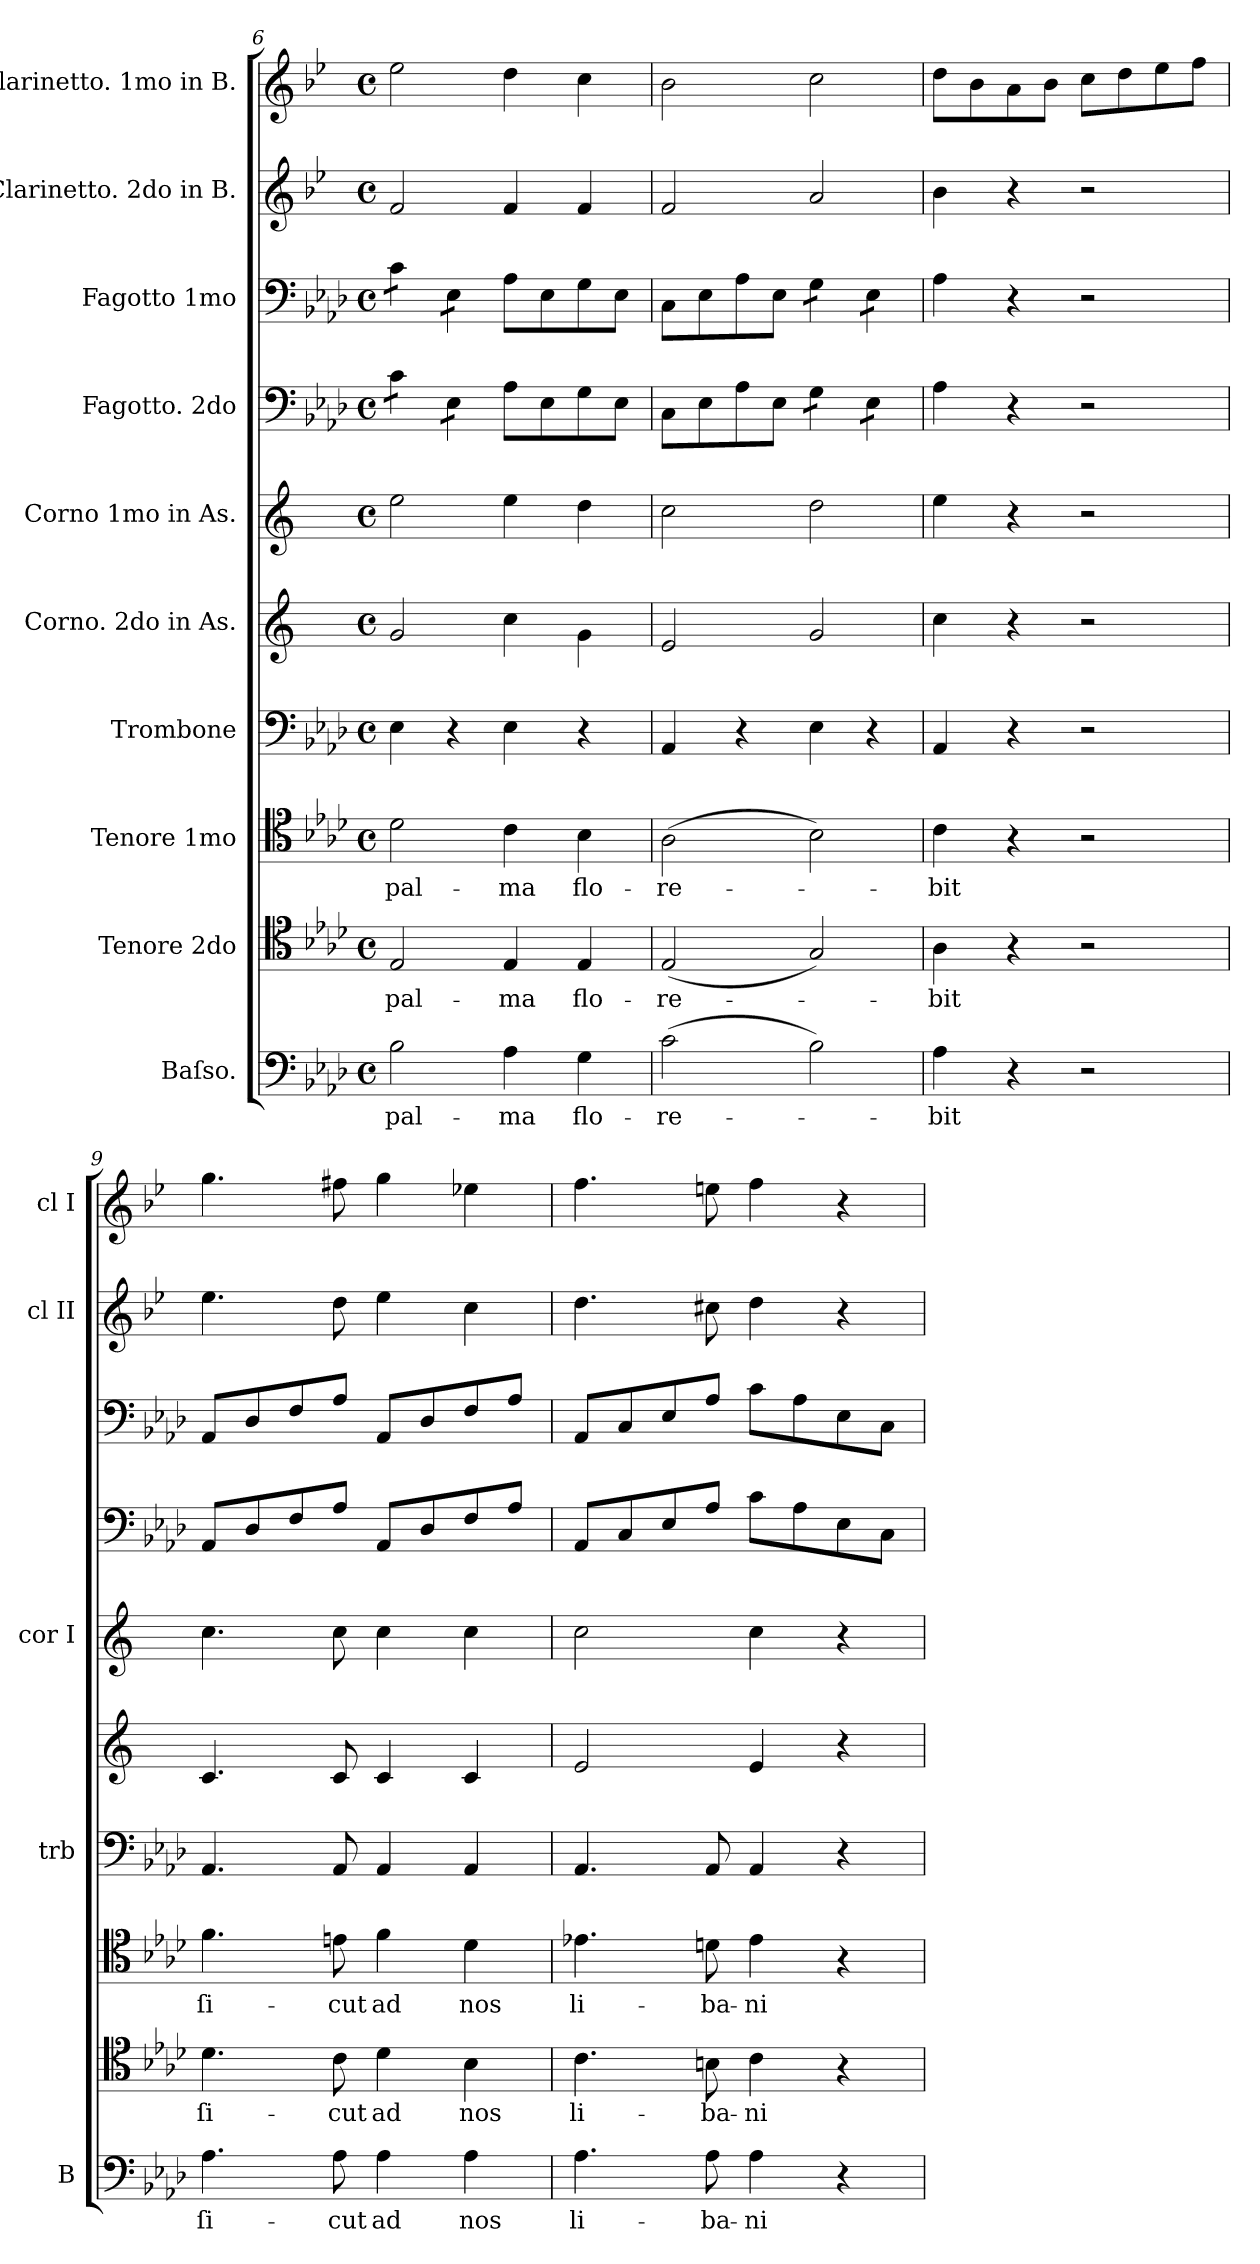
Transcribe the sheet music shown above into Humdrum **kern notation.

**kern	**text	**kern	**text	**kern	**text	**kern	**kern	**kern	**kern	**kern	**kern	**kern
*part10	*part10	*part9	*part9	*part8	*part8	*part7	*part6	*part5	*part4	*part3	*part2	*part1
*staff10	*staff10	*staff9	*staff9	*staff8	*staff8	*staff7	*staff6	*staff5	*staff4	*staff3	*staff2	*staff1
*I"Baſso.	*	*I"Tenore 2do	*	*I"Tenore 1mo	*	*I"Trombone	*I"Corno. 2do in As.	*I"Corno 1mo in As.	*I"Fagotto. 2do	*I"Fagotto 1mo	*I"Clarinetto. 2do in B.	*I"Clarinetto. 1mo in B.
*I'B	*	*	*	*	*	*I'trb	*	*I'cor I	*	*	*I'cl II	*I'cl I
*clefF4	*	*clefC4	*	*clefC4	*	*clefF4	*clefG2	*clefG2	*clefF4	*clefF4	*clefG2	*clefG2
*	*	*	*	*	*	*	*ITrd2c4	*ITrd2c4	*	*	*ITrd1c2	*ITrd1c2
*k[b-e-a-d-]	*	*k[b-e-a-d-]	*	*k[b-e-a-d-]	*	*k[b-e-a-d-]	*k[b-e-a-d-]	*k[b-e-a-d-]	*k[b-e-a-d-]	*k[b-e-a-d-]	*k[b-e-a-d-]	*k[b-e-a-d-]
*A-:	*	*A-:	*	*A-:	*	*A-:	*A-:	*A-:	*A-:	*A-:	*A-:	*A-:
*M4/4	*	*M4/4	*	*M4/4	*	*M4/4	*M4/4	*M4/4	*M4/4	*M4/4	*M4/4	*M4/4
*met(c)	*	*met(c)	*	*met(c)	*	*met(c)	*met(c)	*met(c)	*met(c)	*met(c)	*met(c)	*met(c)
=6	=6	=6	=6	=6	=6	=6	=6	=6	=6	=6	=6	=6
*	*	*	*	*	*	*	*	*	*tremolo	*	*	*
*	*	*	*	*	*	*	*	*	*	*tremolo	*	*
2B-\	pal-	2E-/	pal-	2d-\	pal-	4E-\	2e-/	2cc\	8c\L	8c\L	2e-/	2dd-\
.	.	.	.	.	.	.	.	.	8c\J	8c\J	.	.
.	.	.	.	.	.	4r	.	.	8E-\L	8E-\L	.	.
.	.	.	.	.	.	.	.	.	8E-\J	8E-\J	.	.
*	*	*	*	*	*	*	*	*	*	*Xtremolo	*	*
*	*	*	*	*	*	*	*	*	*Xtremolo	*	*	*
4A-\	-ma	4E-/	-ma	4c\	-ma	4E-\	4a-\	4cc\	8A-\L	8A-\L	4e-/	4cc\
.	.	.	.	.	.	.	.	.	8E-\	8E-\	.	.
4G\	flo-	4E-/	flo-	4B-\	flo-	4r	4e-\	4b-\	8G\	8G\	4e-/	4b-\
.	.	.	.	.	.	.	.	.	8E-\J	8E-\J	.	.
=7	=7	=7	=7	=7	=7	=7	=7	=7	=7	=7	=7	=7
(2c\	-re-	(2E-/	-re-	(2A-\	-re-	4AA-/	2c/	2a-\	8C\L	8C\L	2e-/	2a-\
.	.	.	.	.	.	.	.	.	8E-\	8E-\	.	.
.	.	.	.	.	.	4r	.	.	8A-\	8A-\	.	.
.	.	.	.	.	.	.	.	.	8E-\J	8E-\J	.	.
*	*	*	*	*	*	*	*	*	*tremolo	*	*	*
*	*	*	*	*	*	*	*	*	*	*tremolo	*	*
2B-\)	.	2G/)	.	2B-\)	.	4E-\	2e-/	2b-\	8G\L	8G\L	2g/	2b-\
.	.	.	.	.	.	.	.	.	8G\J	8G\J	.	.
.	.	.	.	.	.	4r	.	.	8E-\L	8E-\L	.	.
.	.	.	.	.	.	.	.	.	8E-\J	8E-\J	.	.
*	*	*	*	*	*	*	*	*	*	*Xtremolo	*	*
*	*	*	*	*	*	*	*	*	*Xtremolo	*	*	*
=8	=8	=8	=8	=8	=8	=8	=8	=8	=8	=8	=8	=8
4A-\	-bit	4A-\	-bit	4c\	-bit	4AA-/	4a-\	4cc\	4A-\	4A-\	4a-\	8cc\L
.	.	.	.	.	.	.	.	.	.	.	.	8a-\
4r	.	4r	.	4r	.	4r	4r	4r	4r	4r	4r	8g\
.	.	.	.	.	.	.	.	.	.	.	.	8a-\J
2r	.	2r	.	2r	.	2r	2r	2r	2r	2r	2r	8b-\L
.	.	.	.	.	.	.	.	.	.	.	.	8cc\
.	.	.	.	.	.	.	.	.	.	.	.	8dd-\
.	.	.	.	.	.	.	.	.	.	.	.	8ee-\J
=9	=9	=9	=9	=9	=9	=9	=9	=9	=9	=9	=9	=9
4.A-\	ſi-	4.d-\	ſi-	4.f\	ſi-	4.AA-/	4.A-/	4.a-\	8AA-/L	8AA-/L	4.dd-\	4.ff\
.	.	.	.	.	.	.	.	.	8D-/	8D-/	.	.
.	.	.	.	.	.	.	.	.	8F/	8F/	.	.
8A-\	-cut	8c\	-cut	8en\	-cut	8AA-/	8A-/	8a-\	8A-/J	8A-/J	8cc\	8een\
4A-\	ad	4d-\	ad	4f\	ad	4AA-/	4A-/	4a-\	8AA-/L	8AA-/L	4dd-\	4ff\
.	.	.	.	.	.	.	.	.	8D-/	8D-/	.	.
4A-\	nos	4B-\	nos	4d-\	nos	4AA-/	4A-/	4a-\	8F/	8F/	4b-\	4dd-X\
.	.	.	.	.	.	.	.	.	8A-/J	8A-/J	.	.
=10	=10	=10	=10	=10	=10	=10	=10	=10	=10	=10	=10	=10
4.A-\	li-	4.c\	li-	4.e-X\	li-	4.AA-/	2c/	2a-\	8AA-/L	8AA-/L	4.cc\	4.ee-\
.	.	.	.	.	.	.	.	.	8C/	8C/	.	.
.	.	.	.	.	.	.	.	.	8E-/	8E-/	.	.
8A-\	-ba-	8Bn\	-ba-	8dn\	-ba-	8AA-/	.	.	8A-/J	8A-/J	8bn\	8ddn\
4A-\	-ni	4c\	-ni	4e-\	-ni	4AA-/	4c/	4a-\	8c\L	8c\L	4cc\	4ee-\
.	.	.	.	.	.	.	.	.	8A-\	8A-\	.	.
4r	.	4r	.	4r	.	4r	4r	4r	8E-\	8E-\	4r	4r
.	.	.	.	.	.	.	.	.	8C\J	8C\J	.	.
=	=	=	=	=	=	=	=	=	=	=	=	=
*-	*-	*-	*-	*-	*-	*-	*-	*-	*-	*-	*-	*-
